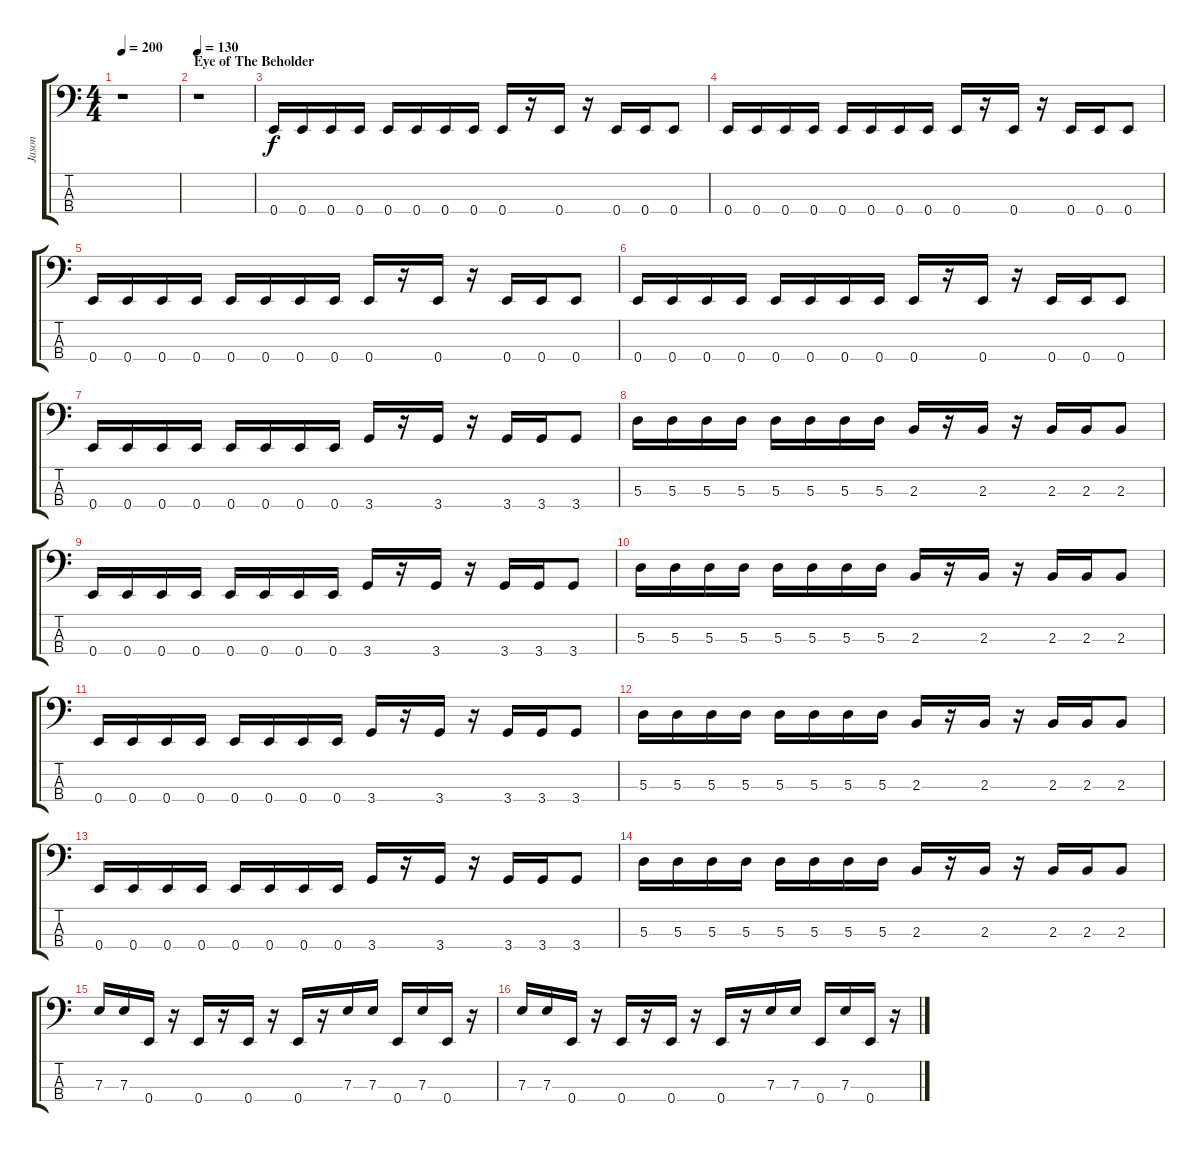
\track ("Jason" "Jason") {instrument electricbasspick}
\staff {score tabs}
\tuning (G2 D2 A1 E1) {hide}
\ts (4 4)
\tempo 200
\clef f4
\ks c
r.1{dy f instrument electricbasspick} |
\section ("" "Eye of The Beholder")
\tempo 130
r.1 |
0.4.16 0.4.16 0.4.16 0.4.16 0.4.16 0.4.16 0.4.16 0.4.16 0.4.16 r.16 0.4.16 r.16 0.4.16 0.4.16 0.4.8 |
0.4.16 0.4.16 0.4.16 0.4.16 0.4.16 0.4.16 0.4.16 0.4.16 0.4.16 r.16 0.4.16 r.16 0.4.16 0.4.16 0.4.8 |
0.4.16 0.4.16 0.4.16 0.4.16 0.4.16 0.4.16 0.4.16 0.4.16 0.4.16 r.16 0.4.16 r.16 0.4.16 0.4.16 0.4.8 |
0.4.16 0.4.16 0.4.16 0.4.16 0.4.16 0.4.16 0.4.16 0.4.16 0.4.16 r.16 0.4.16 r.16 0.4.16 0.4.16 0.4.8 |
0.4.16 0.4.16 0.4.16 0.4.16 0.4.16 0.4.16 0.4.16 0.4.16 3.4.16 r.16 3.4.16 r.16 3.4.16 3.4.16 3.4.8 |
5.3.16 5.3.16 5.3.16 5.3.16 5.3.16 5.3.16 5.3.16 5.3.16 2.3.16 r.16 2.3.16 r.16 2.3.16 2.3.16 2.3.8 |
0.4.16 0.4.16 0.4.16 0.4.16 0.4.16 0.4.16 0.4.16 0.4.16 3.4.16 r.16 3.4.16 r.16 3.4.16 3.4.16 3.4.8 |
5.3.16 5.3.16 5.3.16 5.3.16 5.3.16 5.3.16 5.3.16 5.3.16 2.3.16 r.16 2.3.16 r.16 2.3.16 2.3.16 2.3.8 |
0.4.16 0.4.16 0.4.16 0.4.16 0.4.16 0.4.16 0.4.16 0.4.16 3.4.16 r.16 3.4.16 r.16 3.4.16 3.4.16 3.4.8 |
5.3.16 5.3.16 5.3.16 5.3.16 5.3.16 5.3.16 5.3.16 5.3.16 2.3.16 r.16 2.3.16 r.16 2.3.16 2.3.16 2.3.8 |
0.4.16 0.4.16 0.4.16 0.4.16 0.4.16 0.4.16 0.4.16 0.4.16 3.4.16 r.16 3.4.16 r.16 3.4.16 3.4.16 3.4.8 |
5.3.16 5.3.16 5.3.16 5.3.16 5.3.16 5.3.16 5.3.16 5.3.16 2.3.16 r.16 2.3.16 r.16 2.3.16 2.3.16 2.3.8 |
7.3.16 7.3.16 0.4.16 r.16 0.4.16 r.16 0.4.16 r.16 0.4.16 r.16 7.3.16 7.3.16 0.4.16 7.3.16 0.4.16 r.16 |
7.3.16 7.3.16 0.4.16 r.16 0.4.16 r.16 0.4.16 r.16 0.4.16 r.16 7.3.16 7.3.16 0.4.16 7.3.16 0.4.16 r.16
